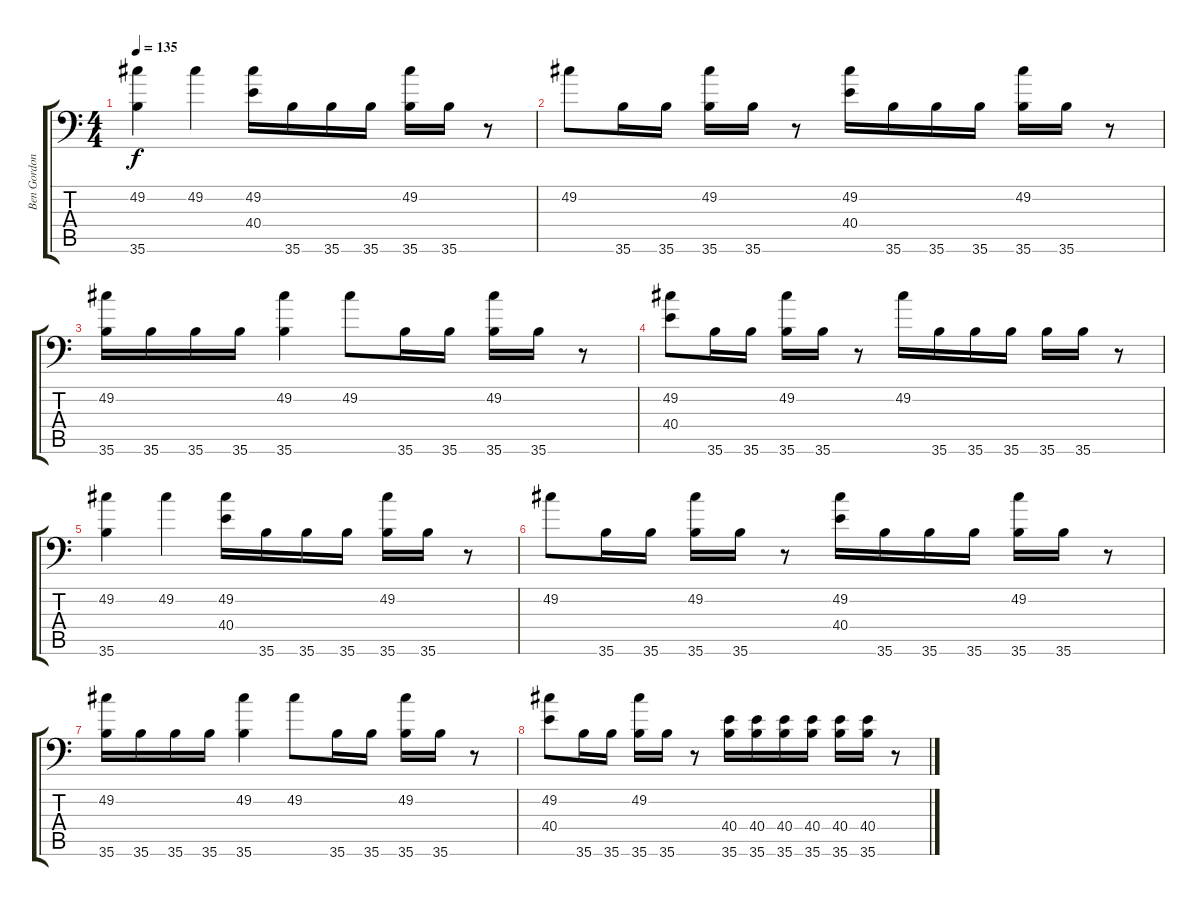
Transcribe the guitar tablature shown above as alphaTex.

\track ("Ben Gordon" "Ben Gordon") {instrument acousticgrandpiano}
\staff {score tabs}
\tuning (C-1 C-1 C-1 C-1 C-1 C-1) {hide}
\ts (4 4)
\tempo 135
\clef f4
\ks c
(49.2 35.6).4{dy f} 49.2.4 (49.2 40.4).16 35.6.16 35.6.16 35.6.16 (49.2 35.6).16 35.6.16 r.8 |
49.2.8 35.6.16 35.6.16 (49.2 35.6).16 35.6.16 r.8 (49.2 40.4).16 35.6.16 35.6.16 35.6.16 (49.2 35.6).16 35.6.16 r.8 |
(49.2 35.6).16 35.6.16 35.6.16 35.6.16 (49.2 35.6).4 49.2.8 35.6.16 35.6.16 (49.2 35.6).16 35.6.16 r.8 |
(49.2 40.4).8 35.6.16 35.6.16 (49.2 35.6).16 35.6.16 r.8 49.2.16 35.6.16 35.6.16 35.6.16 35.6.16 35.6.16 r.8 |
(49.2 35.6).4 49.2.4 (49.2 40.4).16 35.6.16 35.6.16 35.6.16 (49.2 35.6).16 35.6.16 r.8 |
49.2.8 35.6.16 35.6.16 (49.2 35.6).16 35.6.16 r.8 (49.2 40.4).16 35.6.16 35.6.16 35.6.16 (49.2 35.6).16 35.6.16 r.8 |
(49.2 35.6).16 35.6.16 35.6.16 35.6.16 (49.2 35.6).4 49.2.8 35.6.16 35.6.16 (49.2 35.6).16 35.6.16 r.8 |
(49.2 40.4).8 35.6.16 35.6.16 (49.2 35.6).16 35.6.16 r.8 (40.4 35.6).16 (40.4 35.6).16 (40.4 35.6).16 (40.4 35.6).16 (40.4 35.6).16 (40.4 35.6).16 r.8
